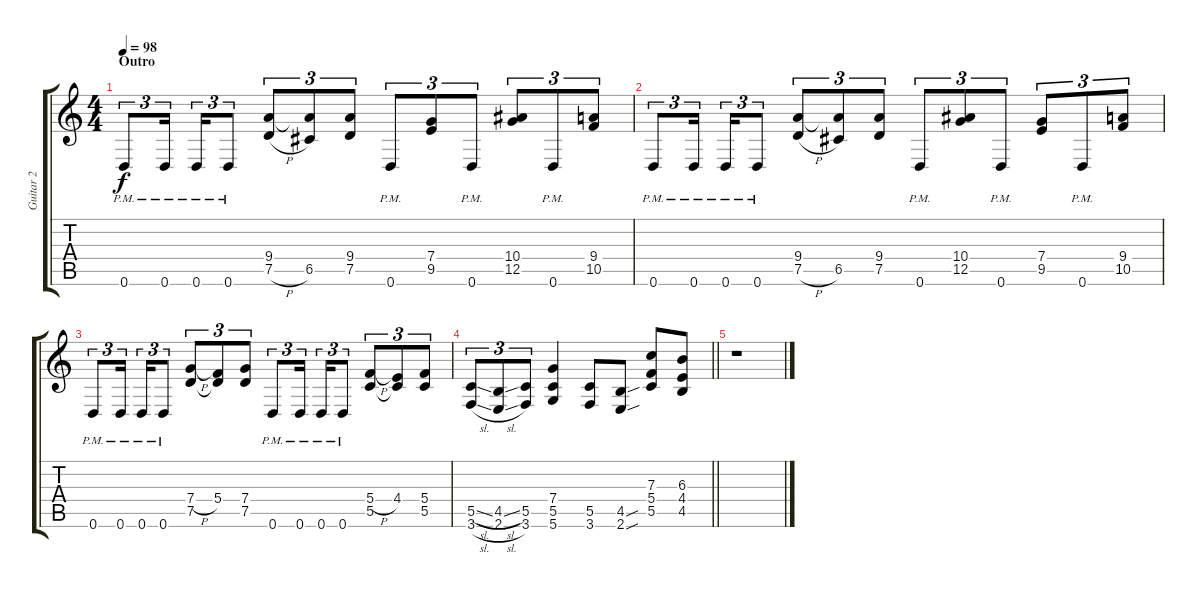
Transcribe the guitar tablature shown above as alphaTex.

\track ("Guitar 2" "Guitar 2") {instrument distortionguitar}
\staff {score tabs}
\tuning (D4 A3 F3 C3 G2 D2) {hide}
\ts (4 4)
\section ("" "Outro")
\tempo 98
\clef g2
\ks c
0.6{pm}.8{tu (3 2) dy f} 0.6{pm}.16{tu (3 2)} 0.6{pm}.16{tu (3 2)} 0.6{pm}.8{tu (3 2)} (9.4 7.5{h}).8{tu (3 2)} (9.4{t} 6.5).8{tu (3 2)} (9.4 7.5).8{tu (3 2)} 0.6{pm}.8{tu (3 2)} (7.4 9.5).8{tu (3 2)} 0.6{pm}.8{tu (3 2)} (10.4 12.5).8{tu (3 2)} 0.6{pm}.8{tu (3 2)} (9.4 10.5).8{tu (3 2)} |
0.6{pm}.8{tu (3 2)} 0.6{pm}.16{tu (3 2)} 0.6{pm}.16{tu (3 2)} 0.6{pm}.8{tu (3 2)} (9.4 7.5{h}).8{tu (3 2)} (9.4{t} 6.5).8{tu (3 2)} (9.4 7.5).8{tu (3 2)} 0.6{pm}.8{tu (3 2)} (10.4 12.5).8{tu (3 2)} 0.6{pm}.8{tu (3 2)} (7.4 9.5).8{tu (3 2)} 0.6{pm}.8{tu (3 2)} (9.4 10.5).8{tu (3 2)} |
0.6{pm}.8{tu (3 2)} 0.6{pm}.16{tu (3 2)} 0.6{pm}.16{tu (3 2)} 0.6{pm}.8{tu (3 2)} (7.4{h} 7.5).8{tu (3 2)} (5.4 7.5{t}).8{tu (3 2)} (7.4 7.5).8{tu (3 2)} 0.6{pm}.8{tu (3 2)} 0.6{pm}.16{tu (3 2)} 0.6{pm}.16{tu (3 2)} 0.6{pm}.8{tu (3 2)} (5.4{h} 5.5).8{tu (3 2)} (4.4 5.5{t}).8{tu (3 2)} (5.4 5.5).8{tu (3 2)} |
\barLineRight lightlight
(5.5{sl} 3.6{sl}).8{tu (3 2)} (4.5{sl} 2.6{sl}).8{tu (3 2)} (5.5 3.6).8{tu (3 2)} (7.4 5.5 5.6).4 (5.5 3.6).8 (4.5{sou} 2.6{sou}).8 (7.3 5.4 5.5).8 (6.3 4.4 4.5).8 |
r.1
